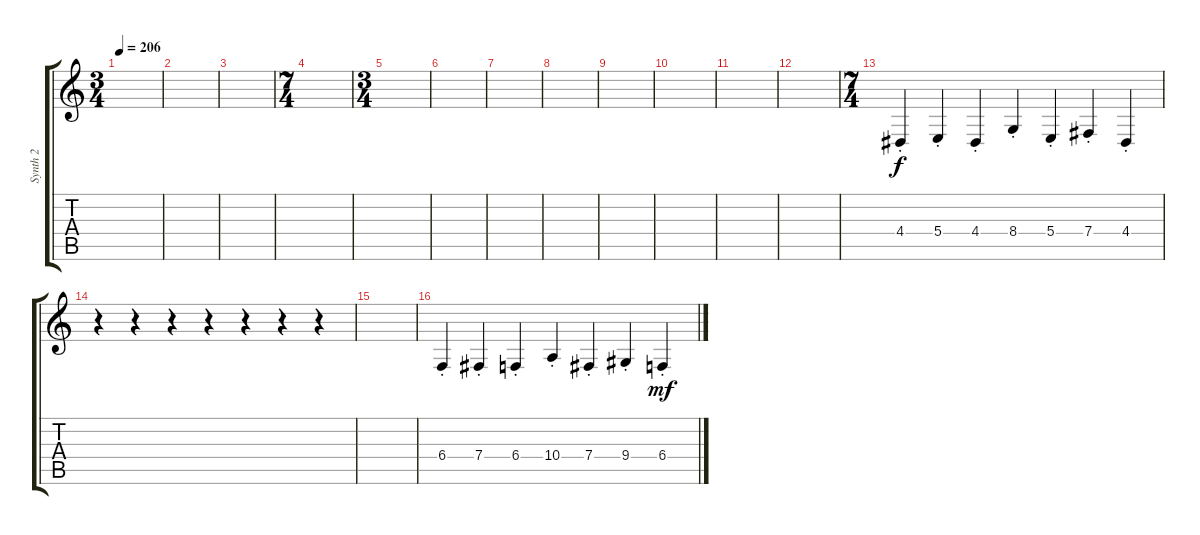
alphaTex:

\track ("Synth 2" "Synth 2") {instrument frenchhorn}
\staff {score tabs}
\tuning (Db4 Ab3 E3 B2 Gb2 Db2) {hide}
\ts (3 4)
\tempo 206
\clef g2
\ks c
|
|
|
\ts (7 4)
|
\ts (3 4)
|
|
|
|
|
|
|
|
\ts (7 4)
4.4{st}.4 5.4{st}.4 4.4{st}.4 8.4{st}.4 5.4{st}.4 7.4{st}.4 4.4{st}.4 |
r.4 r.4 r.4 r.4 r.4 r.4 r.4 |
|
6.4{st}.4 7.4{st}.4 6.4{st}.4 10.4{st}.4 7.4{st}.4 9.4{st}.4 6.4{st}.4{dy mf}
